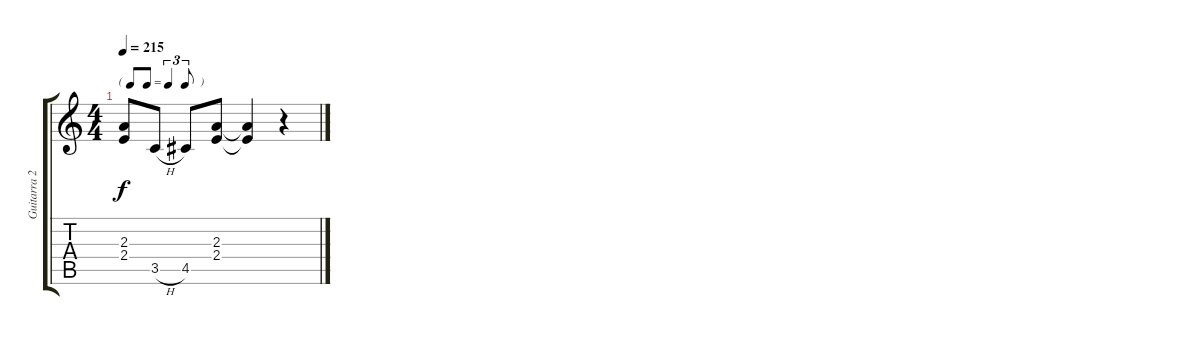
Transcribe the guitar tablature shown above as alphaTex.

\track ("Guitarra 2" "Guitarra 2") {instrument electricguitarclean}
\staff {score tabs}
\tuning (E4 B3 G3 D3 A2 E2) {hide}
\ts (4 4)
\tf triplet8th
\tempo 215
\clef g2
\ks c
(2.3 2.4).8{dy f} 3.5{h}.8 4.5.8 (2.3 2.4).8 (2.3{t} 2.4{t}).4 r.4
